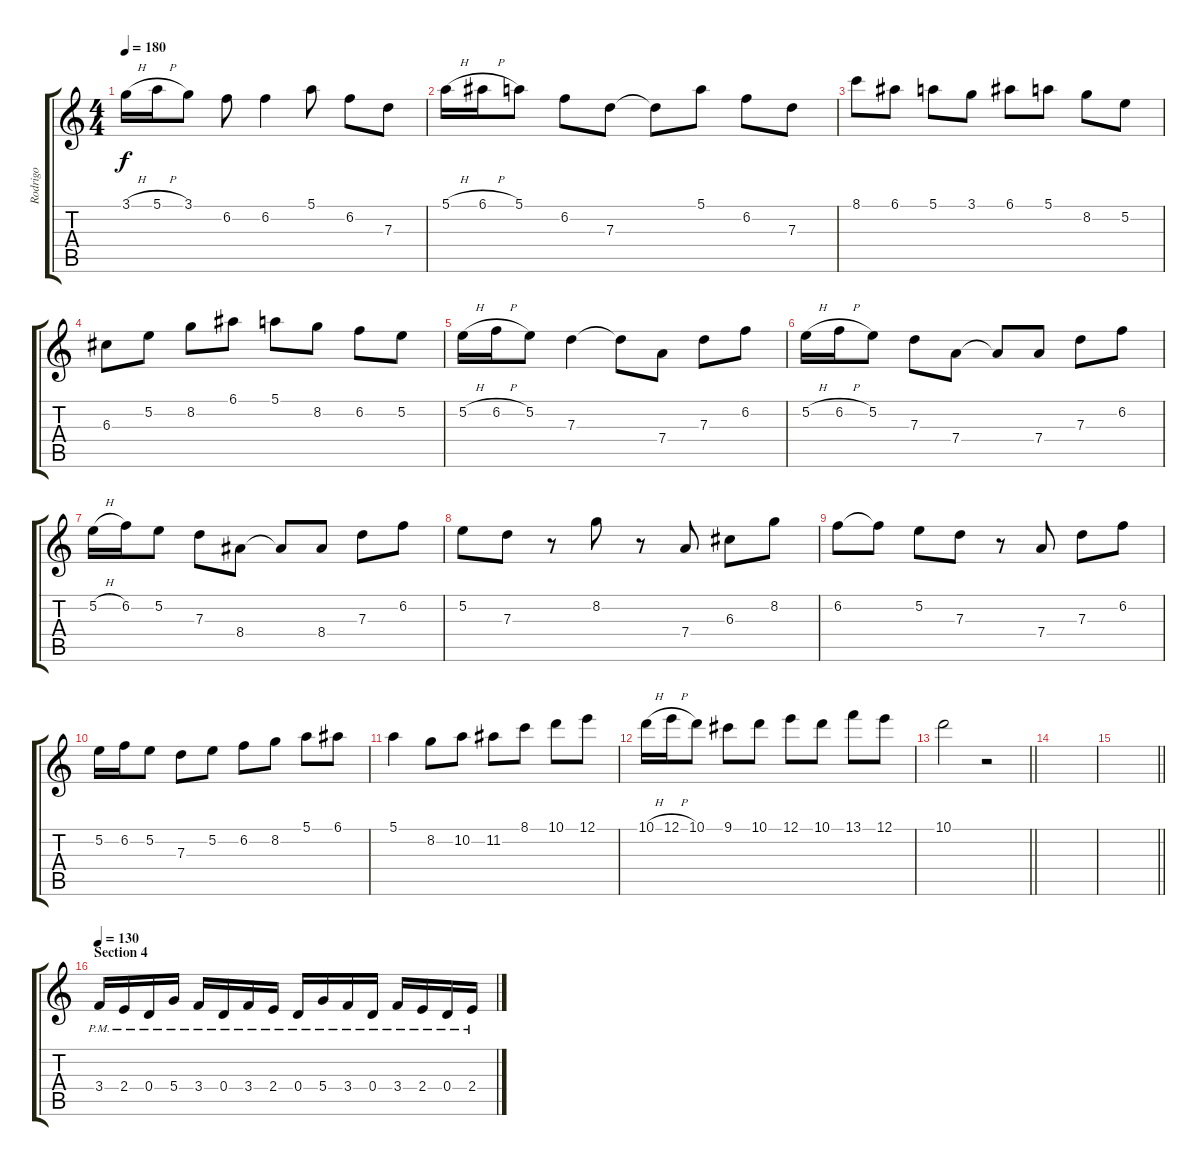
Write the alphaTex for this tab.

\track ("Rodrigo" "Rodrigo") {instrument acousticguitarnylon}
\staff {score tabs}
\tuning (E4 B3 G3 D3 A2 E2) {hide}
\ts (4 4)
\tempo 180
\clef g2
\ks c
3.1{h}.16{dy f} 5.1{h}.16 3.1.8 6.2.8 6.2.4 5.1.8 6.2.8 7.3.8 |
5.1{h}.16 6.1{h}.16 5.1.8 6.2.8 7.3.8 7.3{t}.8 5.1.8 6.2.8 7.3.8 |
8.1.8 6.1.8 5.1.8 3.1.8 6.1.8 5.1.8 8.2.8 5.2.8 |
6.3.8 5.2.8 8.2.8 6.1.8 5.1.8 8.2.8 6.2.8 5.2.8 |
5.2{h}.16 6.2{h}.16 5.2.8 7.3.4 7.3{t}.8 7.4.8 7.3.8 6.2.8 |
5.2{h}.16 6.2{h}.16 5.2.8 7.3.8 7.4.8 7.4{t}.8 7.4.8 7.3.8 6.2.8 |
5.2{h}.16 6.2.16 5.2.8 7.3.8 8.4.8 8.4{t}.8 8.4.8 7.3.8 6.2.8 |
5.2.8 7.3.8 r.8 8.2.8 r.8 7.4.8 6.3.8 8.2.8 |
6.2.8 6.2{t}.8 5.2.8 7.3.8 r.8 7.4.8 7.3.8 6.2.8 |
5.2.16 6.2.16 5.2.8 7.3.8 5.2.8 6.2.8 8.2.8 5.1.8 6.1.8 |
5.1.4 8.2.8 10.2.8 11.2.8 8.1.8 10.1.8 12.1.8 |
10.1{h}.16 12.1{h}.16 10.1.8 9.1.8 10.1.8 12.1.8 10.1.8 13.1.8 12.1.8 |
\barLineRight lightlight
10.1.2 r.2 |
|
\barLineRight lightlight
|
\section ("" "Section 4")
\tempo 130
3.4{pm}.16 2.4{pm}.16 0.4{pm}.16 5.4{pm}.16 3.4{pm}.16 0.4{pm}.16 3.4{pm}.16 2.4{pm}.16 0.4{pm}.16 5.4{pm}.16 3.4{pm}.16 0.4{pm}.16 3.4{pm}.16 2.4{pm}.16 0.4{pm}.16 2.4{pm}.16
